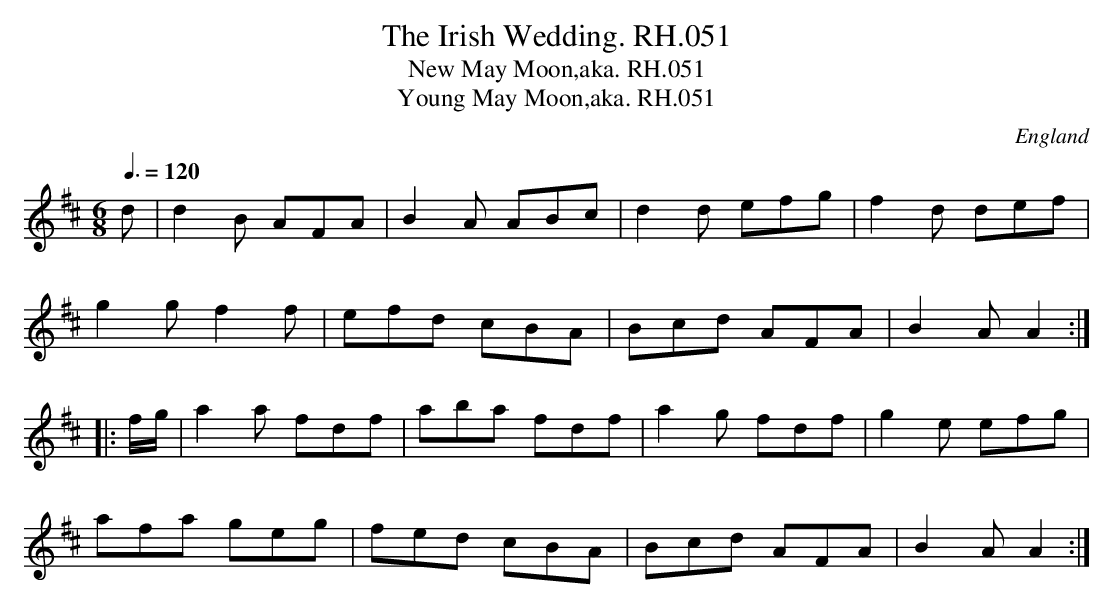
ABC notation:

X:1
T:Irish Wedding. RH.051, The
T:New May Moon,aka. RH.051
T:Young May Moon,aka. RH.051
O:England
M:6/8
L:1/8
Q:3/8=120
K:D
d|d2B AFA|B2A ABc|d2d efg|f2d def|
g2g f2f|efd cBA|Bcd AFA|B2A A2:|
|:f/g/|a2a fdf|aba fdf|a2g fdf|g2e efg|
afa geg|fed cBA|Bcd AFA|B2A A2:|
